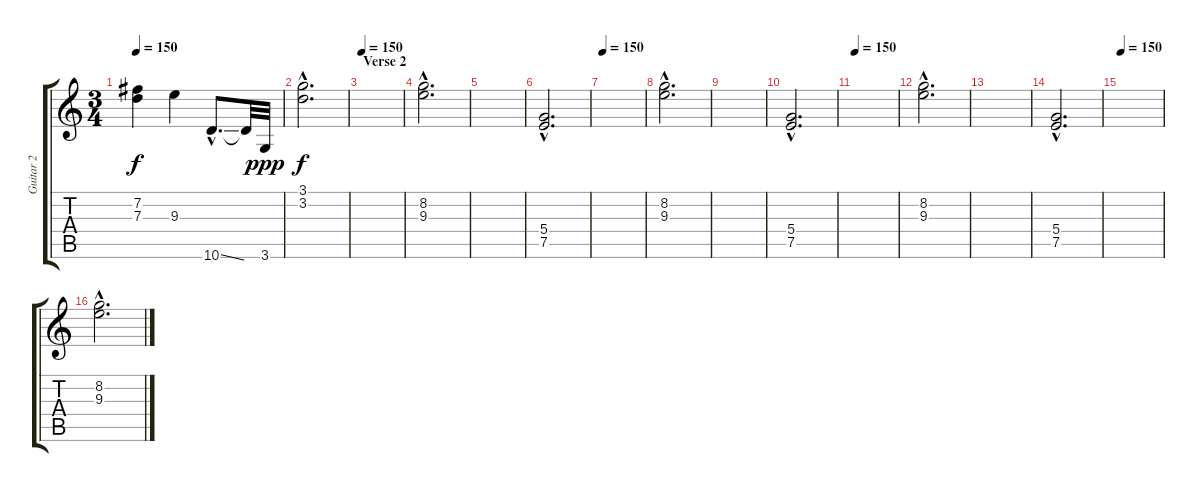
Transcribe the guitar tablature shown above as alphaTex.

\track ("Guitar 2" "Guitar 2") {instrument distortionguitar}
\staff {score tabs}
\tuning (E4 B3 G3 D3 A2 E2) {hide}
\ts (3 4)
\tempo 150
\clef g2
\ks c
(7.2 7.3).4{dy f} 9.3.4 10.6{ss hac}.8{d} 10.6{t}.32 3.6.32{dy ppp} |
(3.1{hac} 3.2{hac}).2{d dy f} |
\section ("" "Verse 2")
\tempo 150
|
(8.2{hac} 9.3{hac}).2{d volume 8} |
|
(5.4{hac} 7.5{hac}).2{d} |
\tempo 150
|
(8.2{hac} 9.3{hac}).2{d volume 8} |
|
(5.4{hac} 7.5{hac}).2{d} |
\tempo 150
|
(8.2{hac} 9.3{hac}).2{d volume 8} |
|
(5.4{hac} 7.5{hac}).2{d} |
\tempo 150
|
(8.2{hac} 9.3{hac}).2{d volume 8}
